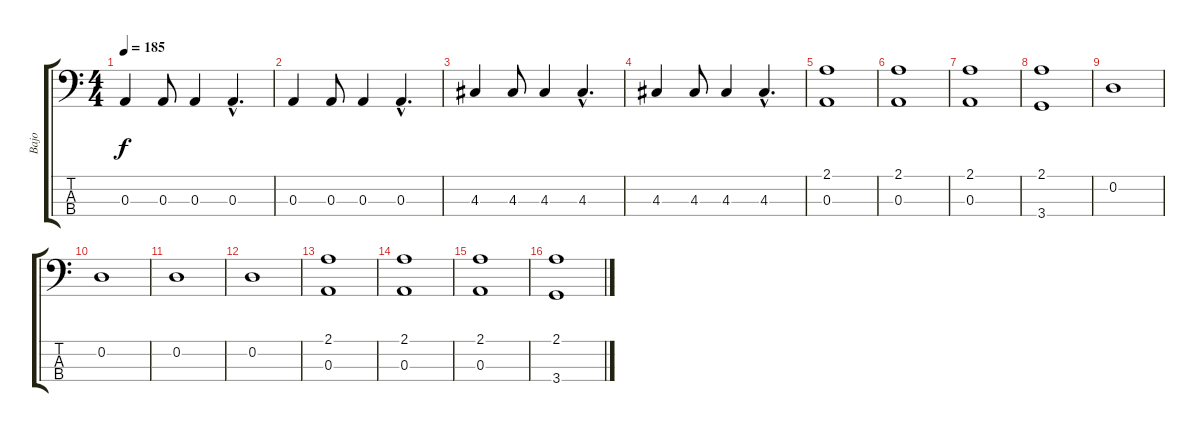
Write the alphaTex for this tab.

\track ("Bajo" "Bajo") {instrument electricbasspick}
\staff {score tabs}
\tuning (G2 D2 A1 E1) {hide}
\ts (4 4)
\tempo 185
\clef f4
\ks c
0.3.4{dy f} 0.3.8 0.3.4 0.3{hac}.4{d} |
0.3.4 0.3.8 0.3.4 0.3{hac}.4{d} |
4.3.4 4.3.8 4.3.4 4.3{hac}.4{d} |
4.3.4 4.3.8 4.3.4 4.3{hac}.4{d} |
(2.1 0.3).1 |
(2.1 0.3).1 |
(2.1 0.3).1 |
(2.1 3.4).1 |
0.2.1 |
0.2.1 |
0.2.1 |
0.2.1 |
(2.1 0.3).1 |
(2.1 0.3).1 |
(2.1 0.3).1 |
(2.1 3.4).1
